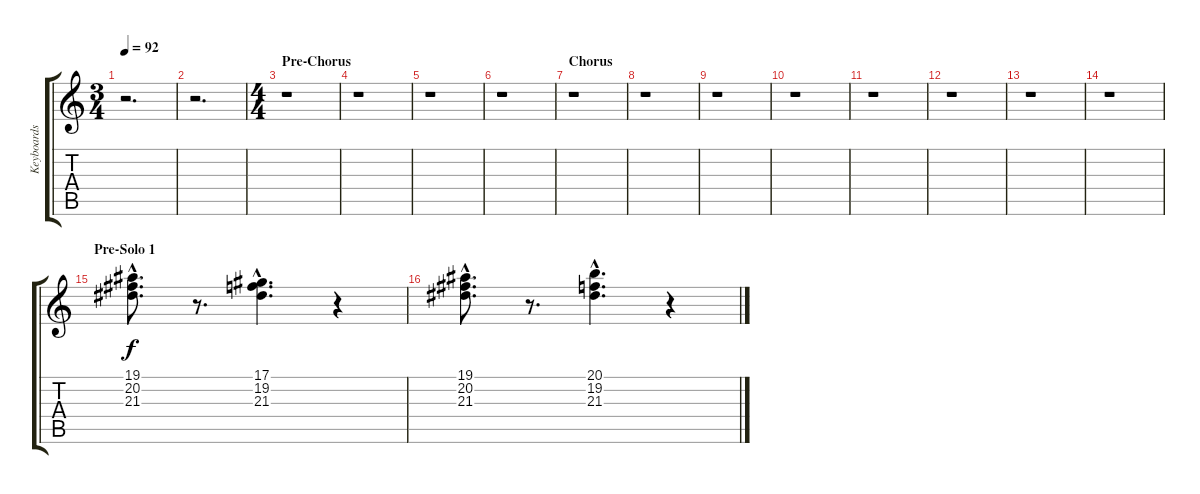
\track ("Keyboards - Nils Neumann" "Keyboards ") {instrument synthbrass1}
\staff {score tabs}
\tuning (Eb4 Bb3 Gb3 Db3 Ab2 Eb2) {hide}
\ts (3 4)
\tempo 92
\clef g2
\ks c
r.2{d dy f} |
r.2{d} |
\ts (4 4)
\section ("" "Pre-Chorus")
r.1 |
r.1 |
r.1 |
r.1 |
\section ("" "Chorus")
r.1 |
r.1 |
r.1 |
r.1 |
r.1 |
r.1 |
r.1 |
r.1 |
\section ("" "Pre-Solo 1")
(19.1{hac} 20.2{hac} 21.3{hac}).8{d} r.8{d} (17.1{hac} 19.2{hac} 21.3{hac}).4{d} r.4 |
(19.1{hac} 20.2{hac} 21.3{hac}).8{d} r.8{d} (20.1{hac} 19.2{hac} 21.3{hac}).4{d} r.4
